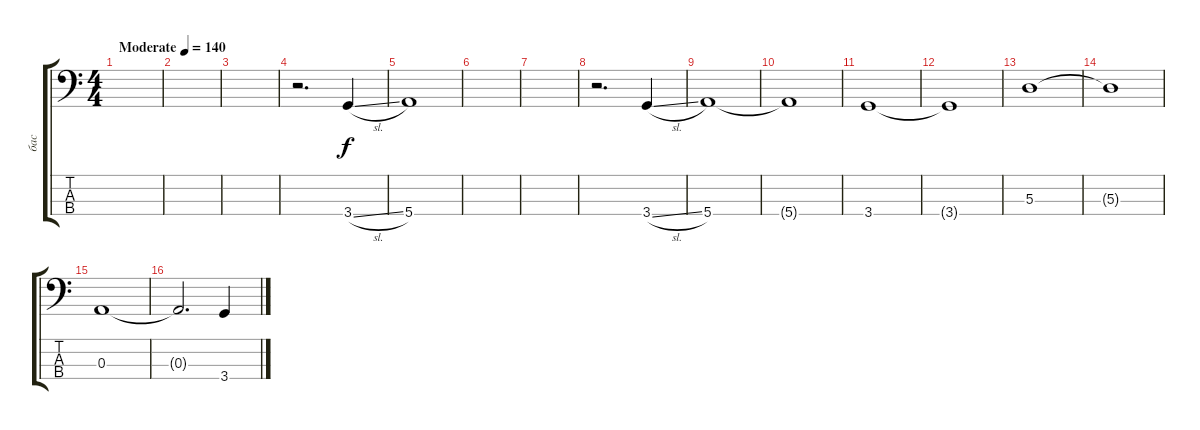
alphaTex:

\track ("бас" "бас") {instrument electricbassfinger}
\staff {score tabs}
\tuning (G2 D2 A1 E1) {hide}
\ts (4 4)
\tempo (140 "Moderate")
\clef f4
\ks c
|
|
|
r.2{d} 3.4{sl}.4 |
5.4.1 |
|
|
r.2{d} 3.4{sl}.4 |
5.4.1 |
5.4{t}.1 |
3.4.1 |
3.4{t}.1 |
5.3.1 |
5.3{t}.1 |
0.3.1 |
0.3{t}.2{d} 3.4{sl}.4
